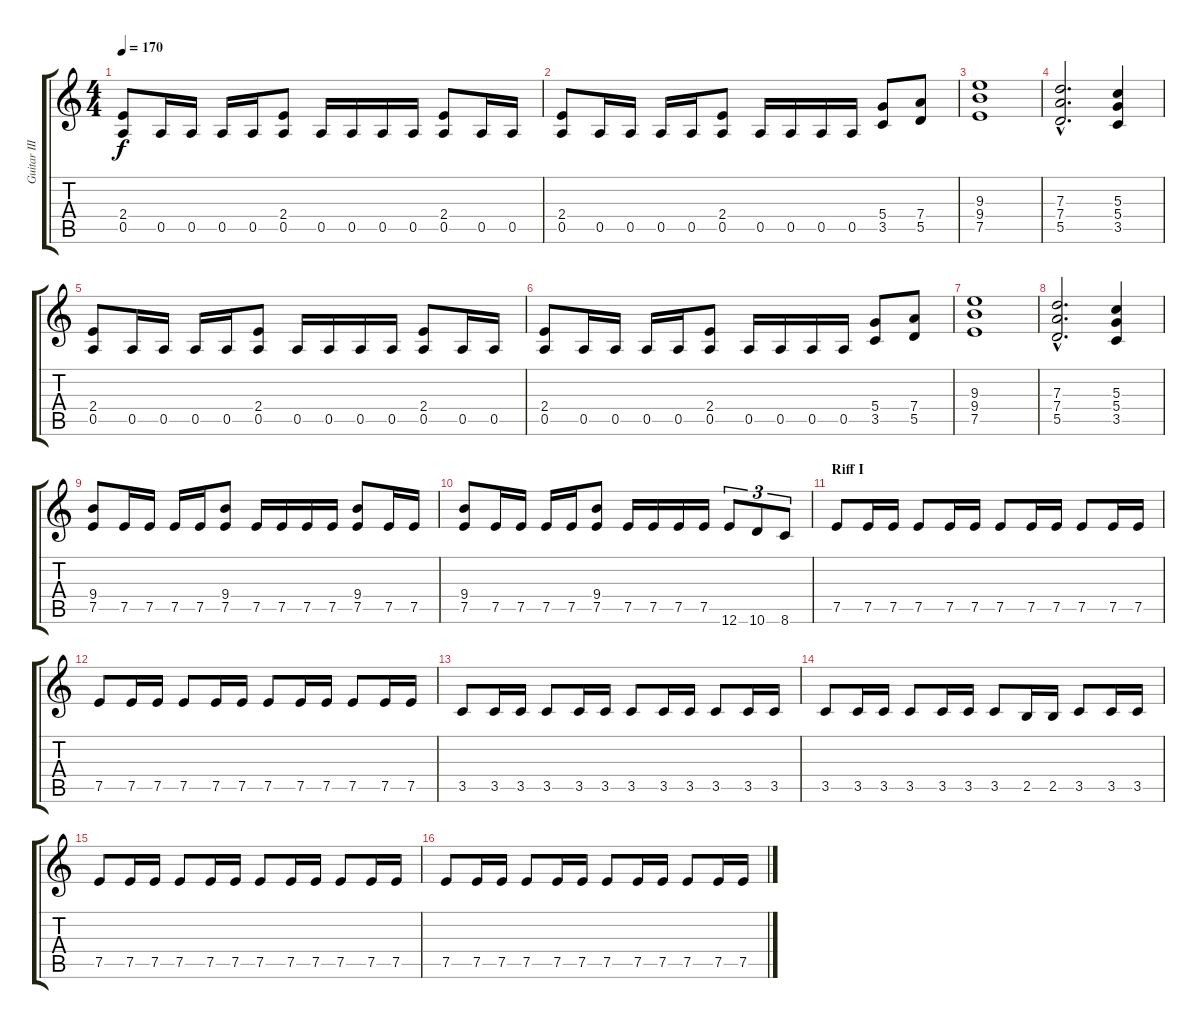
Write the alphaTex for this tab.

\track ("Guitar III" "Guitar III") {instrument distortionguitar}
\staff {score tabs}
\tuning (E4 B3 G3 D3 A2 E2) {hide}
\ts (4 4)
\tempo 170
\clef g2
\ks c
(2.4 0.5).8{dy f} 0.5.16 0.5.16 0.5.16 0.5.16 (2.4 0.5).8 0.5.16 0.5.16 0.5.16 0.5.16 (2.4 0.5).8 0.5.16 0.5.16 |
(2.4 0.5).8 0.5.16 0.5.16 0.5.16 0.5.16 (2.4 0.5).8 0.5.16 0.5.16 0.5.16 0.5.16 (5.4 3.5).8 (7.4 5.5).8 |
(9.3 9.4 7.5).1 |
(7.3{hac} 7.4{hac} 5.5{hac}).2{d} (5.3 5.4 3.5).4 |
(2.4 0.5).8 0.5.16 0.5.16 0.5.16 0.5.16 (2.4 0.5).8 0.5.16 0.5.16 0.5.16 0.5.16 (2.4 0.5).8 0.5.16 0.5.16 |
(2.4 0.5).8 0.5.16 0.5.16 0.5.16 0.5.16 (2.4 0.5).8 0.5.16 0.5.16 0.5.16 0.5.16 (5.4 3.5).8 (7.4 5.5).8 |
(9.3 9.4 7.5).1 |
(7.3{hac} 7.4{hac} 5.5{hac}).2{d} (5.3 5.4 3.5).4 |
(9.4 7.5).8 7.5.16 7.5.16 7.5.16 7.5.16 (9.4 7.5).8 7.5.16 7.5.16 7.5.16 7.5.16 (9.4 7.5).8 7.5.16 7.5.16 |
(9.4 7.5).8 7.5.16 7.5.16 7.5.16 7.5.16 (9.4 7.5).8 7.5.16 7.5.16 7.5.16 7.5.16 12.6.8{tu (3 2)} 10.6.8{tu (3 2)} 8.6.8{tu (3 2)} |
\section ("" "Riff I")
7.5.8 7.5.16 7.5.16 7.5.8 7.5.16 7.5.16 7.5.8 7.5.16 7.5.16 7.5.8 7.5.16 7.5.16 |
7.5.8 7.5.16 7.5.16 7.5.8 7.5.16 7.5.16 7.5.8 7.5.16 7.5.16 7.5.8 7.5.16 7.5.16 |
3.5.8 3.5.16 3.5.16 3.5.8 3.5.16 3.5.16 3.5.8 3.5.16 3.5.16 3.5.8 3.5.16 3.5.16 |
3.5.8 3.5.16 3.5.16 3.5.8 3.5.16 3.5.16 3.5.8 2.5.16 2.5.16 3.5.8 3.5.16 3.5.16 |
7.5.8 7.5.16 7.5.16 7.5.8 7.5.16 7.5.16 7.5.8 7.5.16 7.5.16 7.5.8 7.5.16 7.5.16 |
7.5.8 7.5.16 7.5.16 7.5.8 7.5.16 7.5.16 7.5.8 7.5.16 7.5.16 7.5.8 7.5.16 7.5.16
